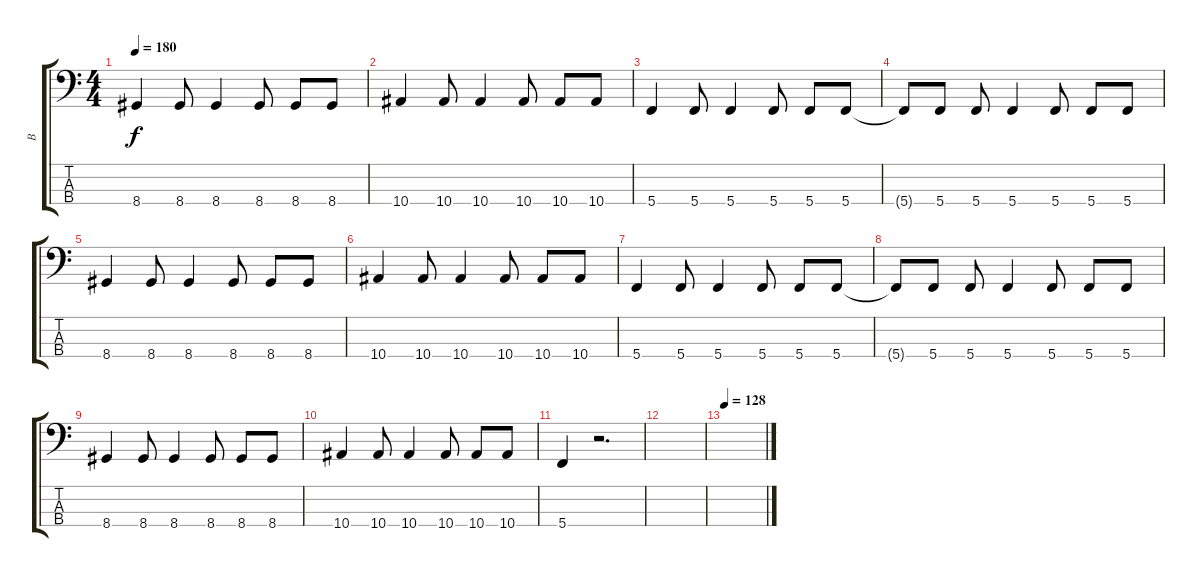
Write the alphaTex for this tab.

\track ("B" "B") {instrument electricbassfinger}
\staff {score tabs}
\tuning (F2 C2 G1 C1) {hide}
\ts (4 4)
\tempo 180
\clef f4
\ks c
8.4.4{dy f} 8.4.8 8.4.4 8.4.8 8.4.8 8.4.8 |
10.4.4 10.4.8 10.4.4 10.4.8 10.4.8 10.4.8 |
5.4.4 5.4.8 5.4.4 5.4.8 5.4.8 5.4.8 |
5.4{t}.8 5.4.8 5.4.8 5.4.4 5.4.8 5.4.8 5.4.8 |
8.4.4 8.4.8 8.4.4 8.4.8 8.4.8 8.4.8 |
10.4.4 10.4.8 10.4.4 10.4.8 10.4.8 10.4.8 |
5.4.4 5.4.8 5.4.4 5.4.8 5.4.8 5.4.8 |
5.4{t}.8 5.4.8 5.4.8 5.4.4 5.4.8 5.4.8 5.4.8 |
8.4.4 8.4.8 8.4.4 8.4.8 8.4.8 8.4.8 |
10.4.4 10.4.8 10.4.4 10.4.8 10.4.8 10.4.8 |
5.4.4 r.2{d} |
|
\tempo 128
